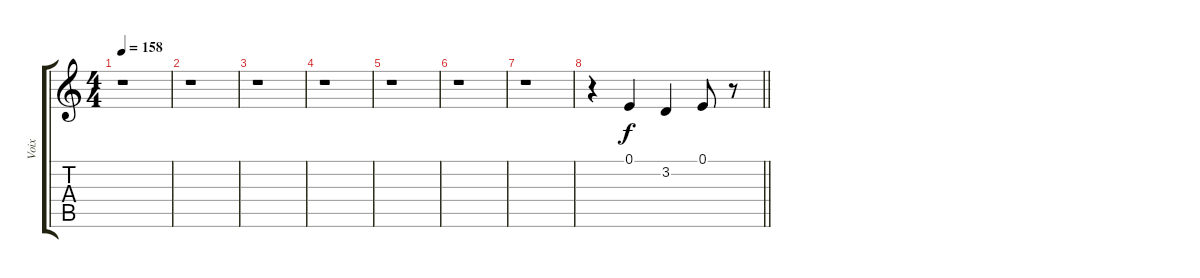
\track ("Voix" "Voix") {instrument altosax}
\staff {score tabs}
\tuning (E4 B3 G3 D3 A2 E2) {hide}
\ts (4 4)
\tempo 158
\clef g2
\ks c
r.1{dy f} |
r.1 |
r.1 |
r.1 |
r.1 |
r.1 |
r.1 |
\barLineRight lightlight
r.4 0.1.4 3.2.4 0.1.8 r.8
